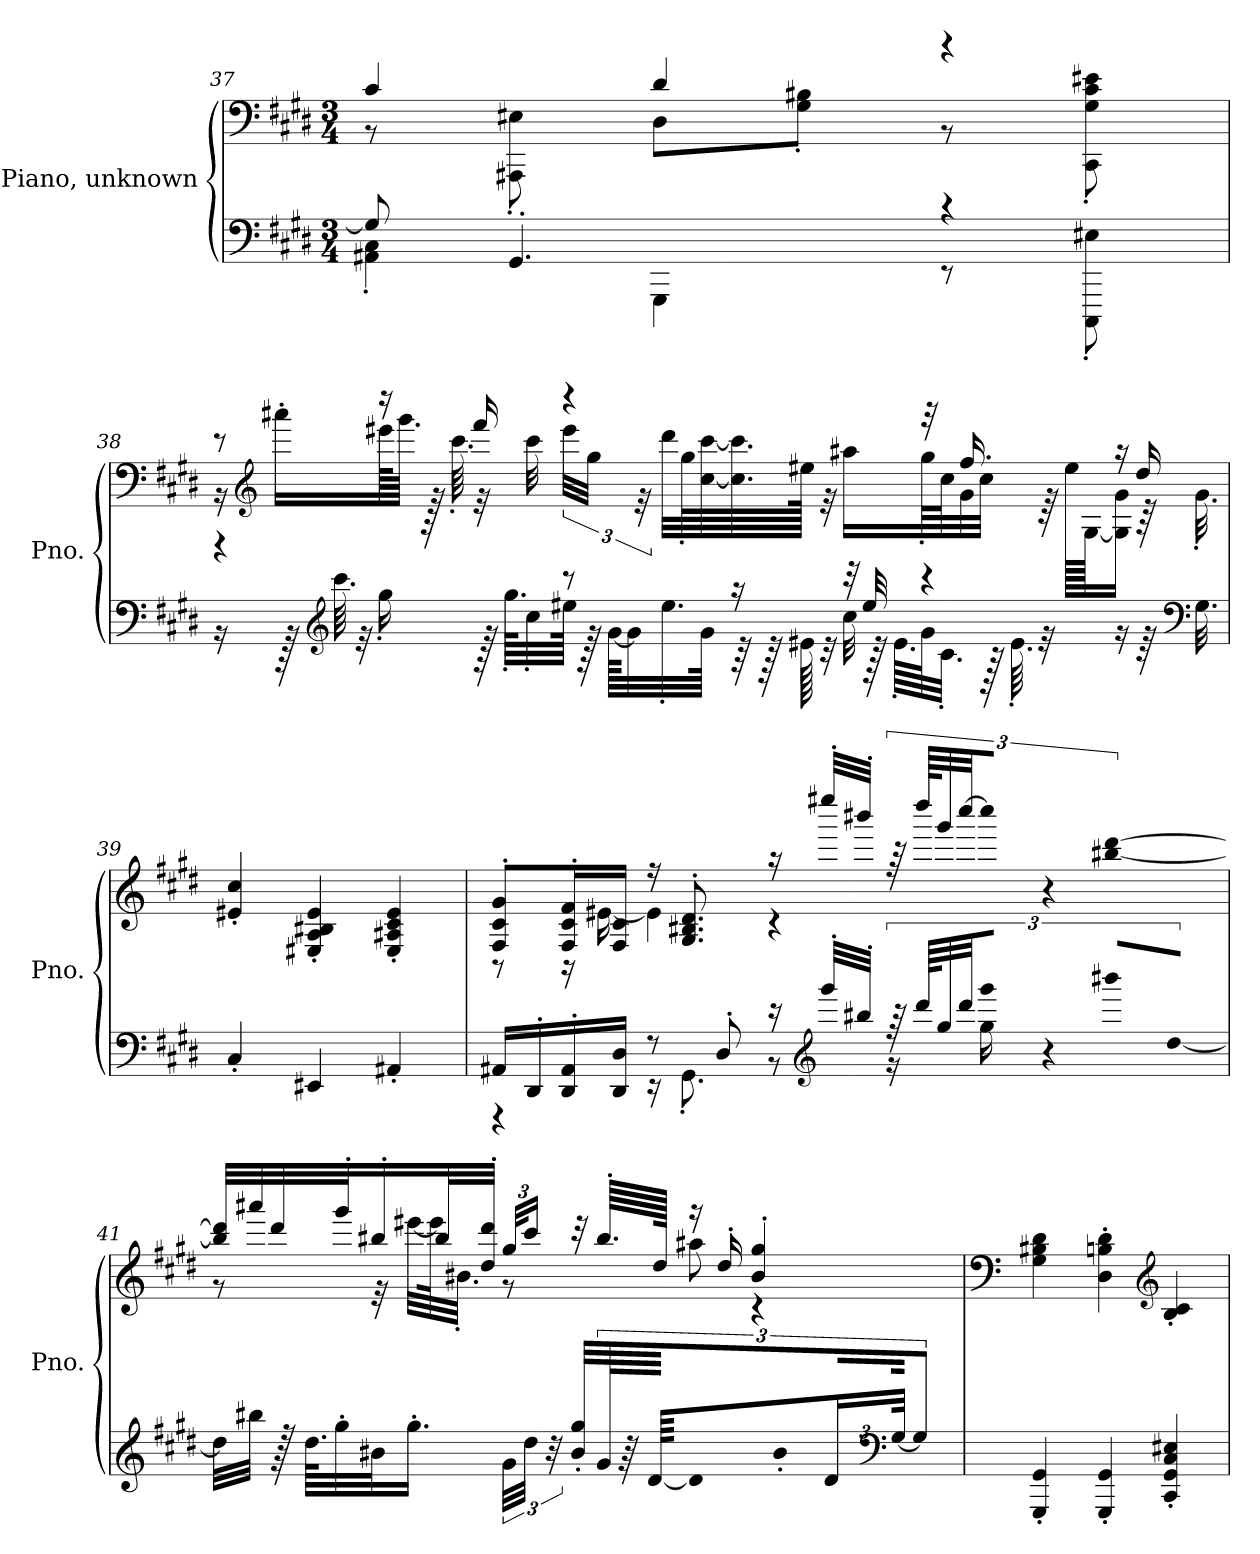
**kern	**kern
*part1	*part1
*staff2	*staff1
*I"Piano, unknown	*
*I'Pno.	*
*clefF4	*clefF4
*k[f#c#g#d#]	*k[f#c#g#d#]
*M3/4	*M3/4
=37	=37
*^	*^
8G#/]	4AA#X\' 4C#\'	4c#/	8r
4.GG#'/	.	.	8AAA#X\' 8E#X\'
.	4GGG#\	4d#/	8D#\L
.	.	.	8G#\' 8B#X\'J
4r	8r	4r	8r
.	8CCC#\' 8E#X\'	.	8CC#\' 8G#\' 8c#\' 8e#X\'
!!LO:LB:g=z	!!
=38	=38	=38	=38
4r	16r	8r	16r
*	*	*clefG2	*
.	128r	.	16aaa#X'\LL
*clefG2	*	*	*
.	64.ccc#\	.	.
.	32r	.	.
.	16gg#'\	16r	128eee#X\KLL
.	.	.	64.ggg#\JJJJ
.	.	.	128r
.	.	.	64.ccc#'\
.	128r	16fff#/	32r
.	64.gg#'\KLLL	.	.
.	32cc#'\	.	32ccc#\
8r	64ee#X\JJJk	4r	48eee#\LLL
.	128r	.	.
.	.	.	48gg#\JJJ
.	[128g#\KKLLL	.	.
.	32g#\]	.	.
.	.	.	48r
.	32.ee#'\	.	32ddd#\LLL
.	.	.	64gg#'\L
.	64g#\JJJk	.	[64cc#\ [64ccc#\
16r	64r	.	64.cc#\] 64.ccc#\]
.	128r	.	.
.	128e#X\	.	128ee#X\JJJJk
.	32r	.	32r
32r	32cc#\	.	16aa#X\LL
32ee#/	128r	.	.
.	64.e#'\LLLL	.	.
4r	64g#\J	32r	64gg#'\LL
.	32.c#'\JJJ	.	64cc#\J
.	.	16.ff#/	32g#\
.	128r	.	32cc#\JJJ
.	64.e#'\	.	.
.	32r	.	64r
.	.	.	128ee#\LLLLL
.	.	.	[128G#\JJJ
.	16r	16r	16G#\] 16g#\JJ
.	64r	16dd#/	64r
*clefF4	*	*	*
.	32.G#\	.	32.g#'\
*v	*v	*	*
*	*v	*v
!!LO:LB:g=z
=39	=39
4C#'/	4e#X/' 4cc#/'
4EE#X/	4E#X/' 4A/' 4B#X/' 4e#/'
4AA#X'/	4E#/' 4A#X/' 4c#/' 4e#/'
=40	=40
*^	*^
16AA#X/LL	4r	8F#/' 8c#/' 8g#/'L	8r
16DD#'/	.	.	.
16DD#/' 16AA#/'	.	16F#/' 16c#/' 16f#/'L	16r
16DD#/ 16D#/JJ	.	16F#/ 16c#/JJ	[16e#X\
8r	16r	16r	4e#\]
.	8.GG#'\	8.G#/' 8.B#X/' 8.d#/'	.
8D#'/	.	.	.
16r	8r	16r	4r
*clefG2	*	*	*
32ggg#'/LLL	.	32eeee#X'/LLL	.
32bb#X'/JJJ	.	32bbb#X'/JJJ	.
96r	16r	96r	.
96ddd#/KLLL	.	96dddd#/KLLL	.
48gg#/	.	48ggg#/	.
48ddd#/	.	[48cccc#/	.
32ggg#/JJJ	16gg#\	32cccc#/JJJ]	.
64r	.	64r	.
128bbb#X/LLLLL	.	[64bb#X/ [64ddd#/	.
[128dd#/JJJJJ	.	.	.
*v	*v	*	*
!!LO:PB:g=z	!!
=41	=41	=41
32dd#\LLL]	32bb#/] 32ddd#/]LLL	8r
32bb#X\JJJ	32aaa#X/	.
128r	32ddd#/	.
64.dd#\KLLL	.	.
32gg#'\	32ggg#'/J	.
32b#X\J	16bb#X'/	32r
16.gg#'\JJ	.	[32eee#X\LLL
.	32bb#/L	64eee#\K]
.	.	32.b#X'\JJJ
.	32dd#/' 32ddd#/'JJJ	.
*	*Xbrackettup	*
48g#\LLL	48gg#/KLL	8r
48dd#\JJJ	24ccc#/JJ	.
48r	.	.
32b#\' 32gg#\'LLL	32r	.
96g#\JJJk	64.bb#'/LLLL	.
96r	.	.
[96d#/KLLL	.	.
.	128dd#/JJJJk	.
32d#/]	16r	8aa#X\
32b#'/J	.	.
*Xbrackettup	*	*
24d#/	16dd#'/	.
*clefF4	*	*
[48G#/JJk	.	.
4G#\]	4b#/' 4gg#/'	4r
*	*v	*v
=42	=42
*	*clefF4
4GGG#/' 4GG#/'	4G#\ 4B#X\ 4d#\
4GGG#/' 4GG#/'	4D#\' 4Bn\' 4d#\'
*	*clefG2
4CC#/' 4GG#/' 4C#/' 4E#X/'	4B/' 4c#/'
=	=
*-	*-
